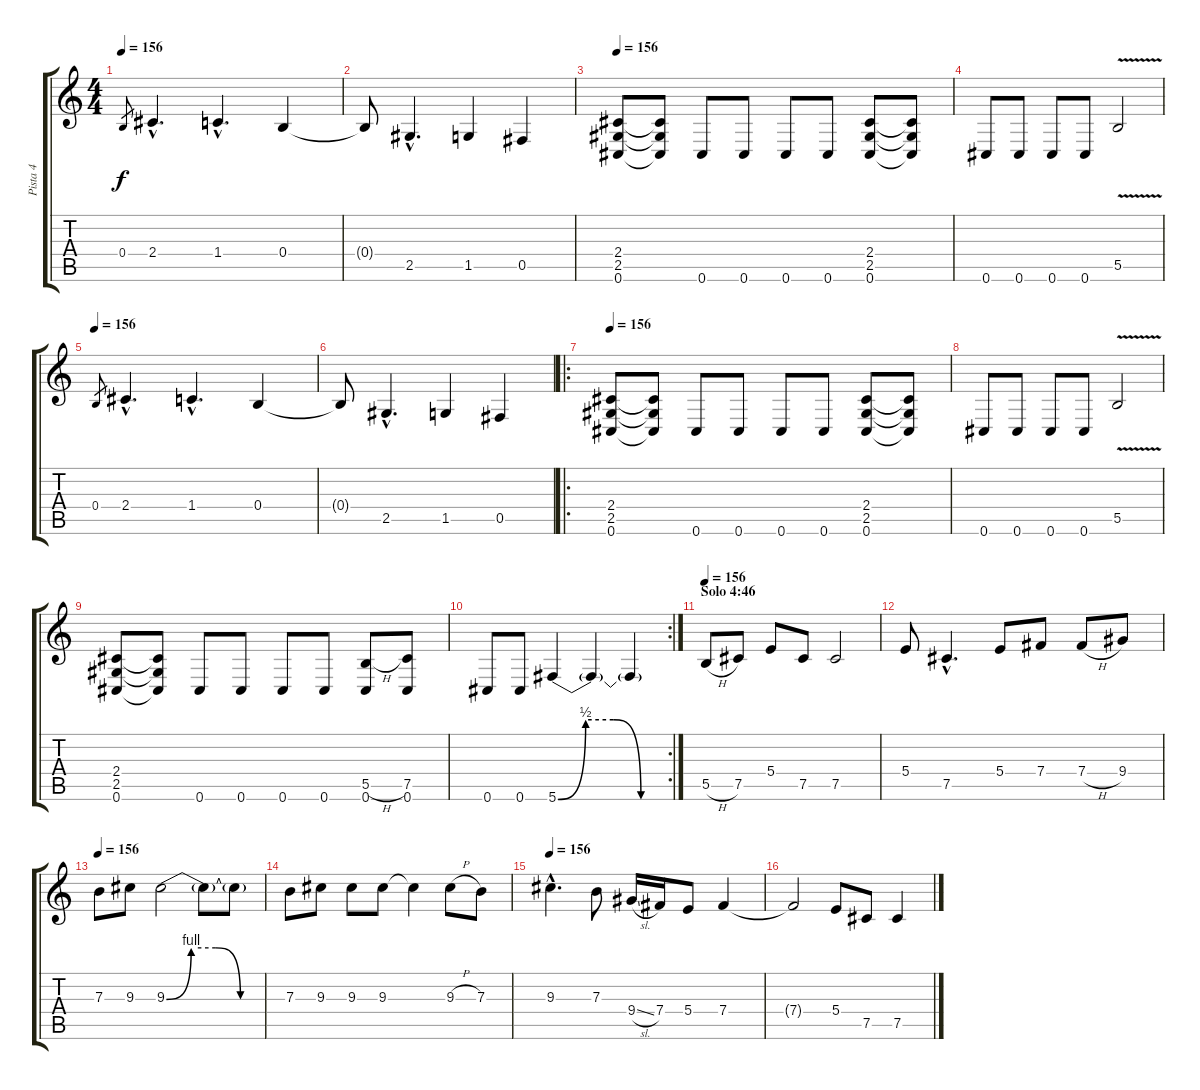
\track ("Pista 4" "Pista 4") {instrument distortionguitar}
\staff {score tabs}
\tuning (Db4 Ab3 E3 B2 Gb2 Db2) {hide}
\ts (4 4)
\tempo 156
\clef g2
\ks c
0.4.8{gr dy f} 2.4{hac}.4{d} 1.4{hac}.4{d} 0.4.4 |
0.4{t}.8 2.5{hac}.4{d} 1.5.4 0.5.4 |
\tempo 156
(2.4 2.5 0.6).8 (2.4{t} 2.5{t} 0.6{t}).8 0.6.8 0.6.8 0.6.8 0.6.8 (2.4 2.5 0.6).8 (2.4{t} 2.5{t} 0.6{t}).8 |
0.6.8 0.6.8 0.6.8 0.6.8 5.5{v}.2 |
\tempo 156
0.4.8{gr} 2.4{hac}.4{d} 1.4{hac}.4{d} 0.4.4 |
0.4{t}.8 2.5{hac}.4{d} 1.5.4 0.5.4 |
\ro
\tempo 156
(2.4 2.5 0.6).8 (2.4{t} 2.5{t} 0.6{t}).8 0.6.8 0.6.8 0.6.8 0.6.8 (2.4 2.5 0.6).8 (2.4{t} 2.5{t} 0.6{t}).8 |
0.6.8 0.6.8 0.6.8 0.6.8 5.5{v}.2 |
(2.4 2.5 0.6).8 (2.4{t} 2.5{t} 0.6{t}).8 0.6.8 0.6.8 0.6.8 0.6.8 (5.5{h} 0.6).8 (7.5 0.6).8 |
\rc 2
0.6.8 0.6.8 5.6{be (custom 0 0 15 2 30 2 45 0 60 0)}.4 5.6{t}.4 5.6{t}.4 |
\section ("" "Solo 4:46")
\tempo 156
5.5{h}.8{volume 16} 7.5.8 5.4.8 7.5.8 7.5.2 |
5.4.8 7.5{hac}.4{d} 5.4.8 7.4.8 7.4{h}.8 9.4.8 |
\tempo 156
7.3.8 9.3.8 9.3{be (custom 0 0 15 4 30 4 45 0 60 0)}.2 9.3{t}.8 9.3{t}.8 |
7.3.8 9.3.8 9.3.8 9.3.8 9.3{t}.4 9.3{h}.8 7.3.8 |
\tempo 156
9.3{hac}.4{d} 7.3.8 9.4{sl}.16 7.4.16 5.4.8 7.4.4 |
7.4{t}.2 5.4.8 7.5.8 7.5.4
